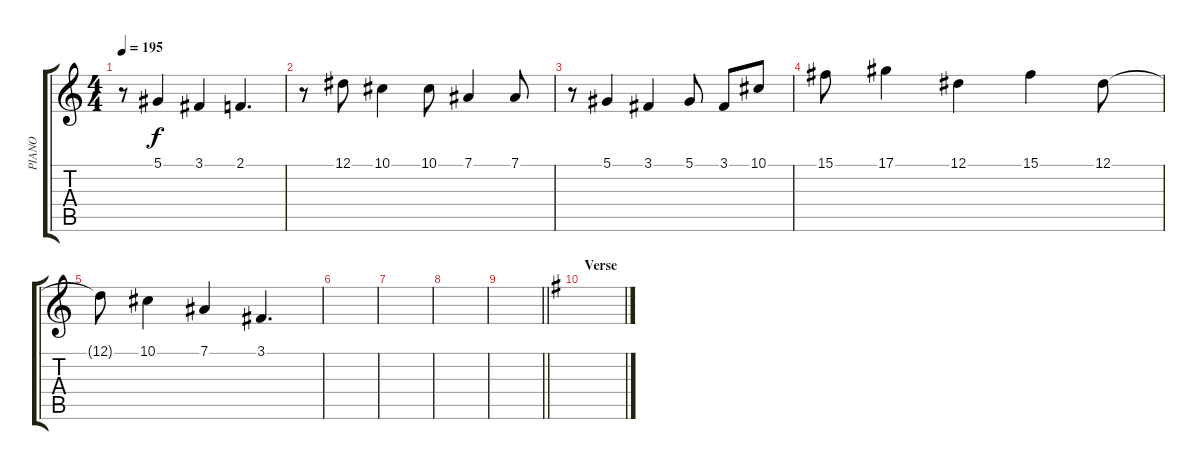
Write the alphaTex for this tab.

\track ("PIANO" "PIANO") {instrument acousticgrandpiano}
\staff {score tabs}
\tuning (Eb4 Bb3 Gb3 Db3 Ab2 Eb2) {hide}
\ts (4 4)
\tempo 195
\clef g2
\ks c
r.8{dy f} 5.1.4 3.1.4 2.1.4{d} |
r.8 12.1.8 10.1.4 10.1.8 7.1.4 7.1.8 |
r.8 5.1.4 3.1.4 5.1.8 3.1.8 10.1.8 |
15.1.8 17.1.4 12.1.4 15.1.4 12.1.8 |
12.1{t}.8 10.1.4 7.1.4 3.1.4{d} |
|
|
|
\barLineRight lightlight
|
\section ("" "Verse")
\ks g
